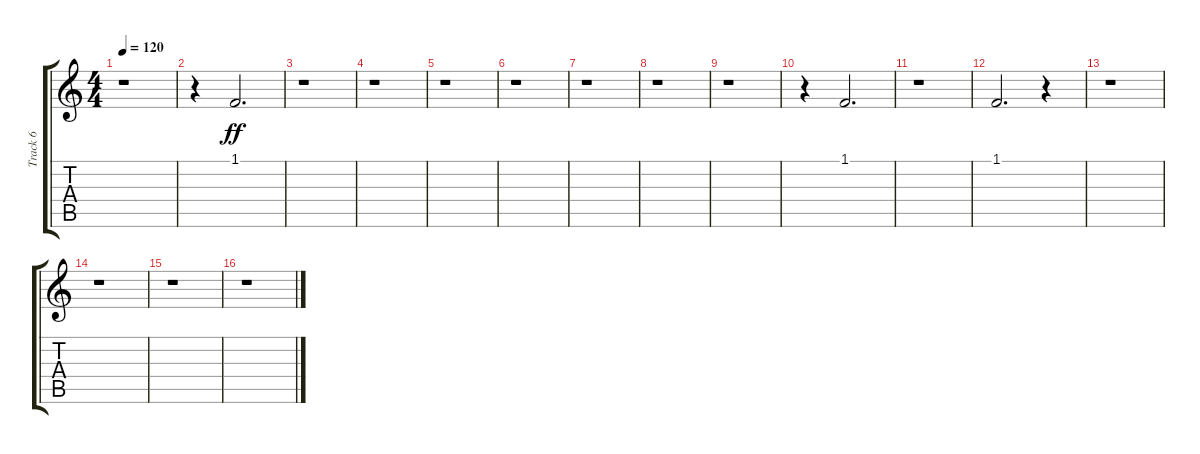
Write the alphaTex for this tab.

\track ("Track 6" "Track 6") {instrument reversecymbal}
\staff {score tabs}
\tuning (E4 B3 G3 D3 A2 E2) {hide}
\ts (4 4)
\tempo 120
\clef g2
\ks c
r.1{dy ff} |
r.4 1.1.2{d} |
r.1 |
r.1 |
r.1 |
r.1 |
r.1 |
r.1 |
r.1 |
r.4 1.1.2{d} |
r.1 |
1.1.2{d} r.4 |
r.1 |
r.1 |
r.1 |
r.1
